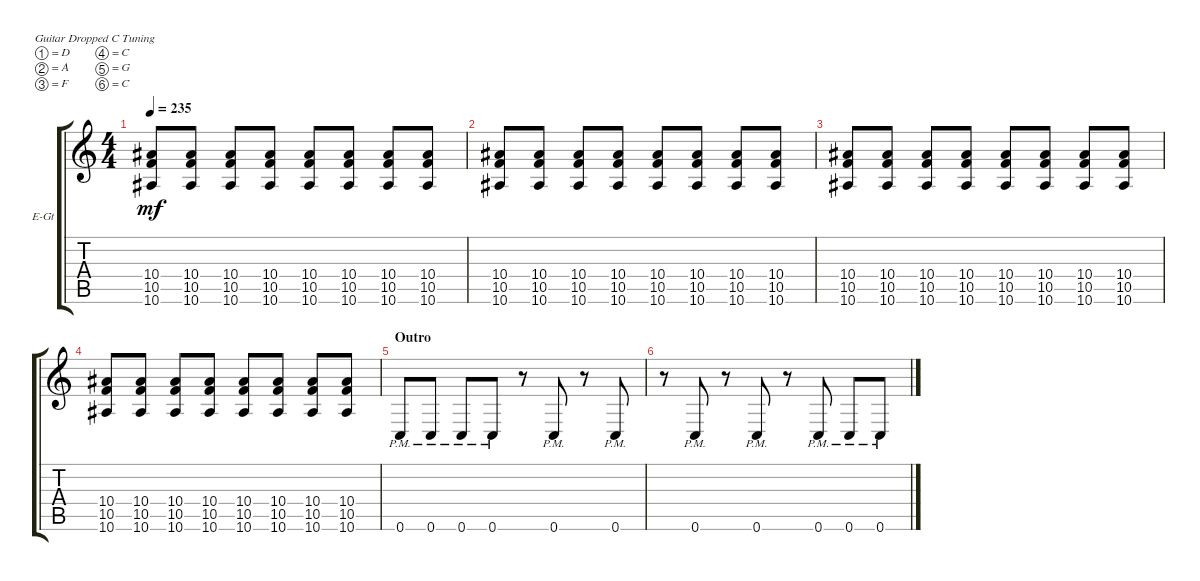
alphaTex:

\defaultSystemsLayout 4
\bracketExtendMode groupsimilarinstruments
\firstSystemTrackNameOrientation horizontal
\otherSystemsTrackNameOrientation horizontal
\track ("Electric Guitar" "E-Gt") {instrument distortionguitar}
\staff {score tabs}
\tuning (D4 A3 F3 C3 G2 C2)
\ts (4 4)
\tempo 235
\clef g2
\scale
0.333333
\ks c
(10.4 10.5 10.6).8{dy mf} (10.4 10.5 10.6).8 (10.4 10.5 10.6).8 (10.4 10.5 10.6).8 (10.4 10.5 10.6).8 (10.4 10.5 10.6).8 (10.4 10.5 10.6).8 (10.4 10.5 10.6).8 |
\scale
0.333333 (10.4 10.5 10.6).8 (10.4 10.5 10.6).8 (10.4 10.5 10.6).8 (10.4 10.5 10.6).8 (10.4 10.5 10.6).8 (10.4 10.5 10.6).8 (10.4 10.5 10.6).8 (10.4 10.5 10.6).8 |
\scale
0.333333 (10.4 10.5 10.6).8 (10.4 10.5 10.6).8 (10.4 10.5 10.6).8 (10.4 10.5 10.6).8 (10.4 10.5 10.6).8 (10.4 10.5 10.6).8 (10.4 10.5 10.6).8 (10.4 10.5 10.6).8 |
\scale
0.333333 (10.4 10.5 10.6).8 (10.4 10.5 10.6).8 (10.4 10.5 10.6).8 (10.4 10.5 10.6).8 (10.4 10.5 10.6).8 (10.4 10.5 10.6).8 (10.4 10.5 10.6).8 (10.4 10.5 10.6).8 |
\section ("" "Outro")
0.6{pm}.8 0.6{pm}.8 0.6{pm}.8 0.6{pm}.8 r.8 0.6{pm}.8 r.8 0.6{pm}.8 |
r.8 0.6{pm}.8 r.8 0.6{pm}.8 r.8 0.6{pm}.8 0.6{pm}.8 0.6{pm}.8
